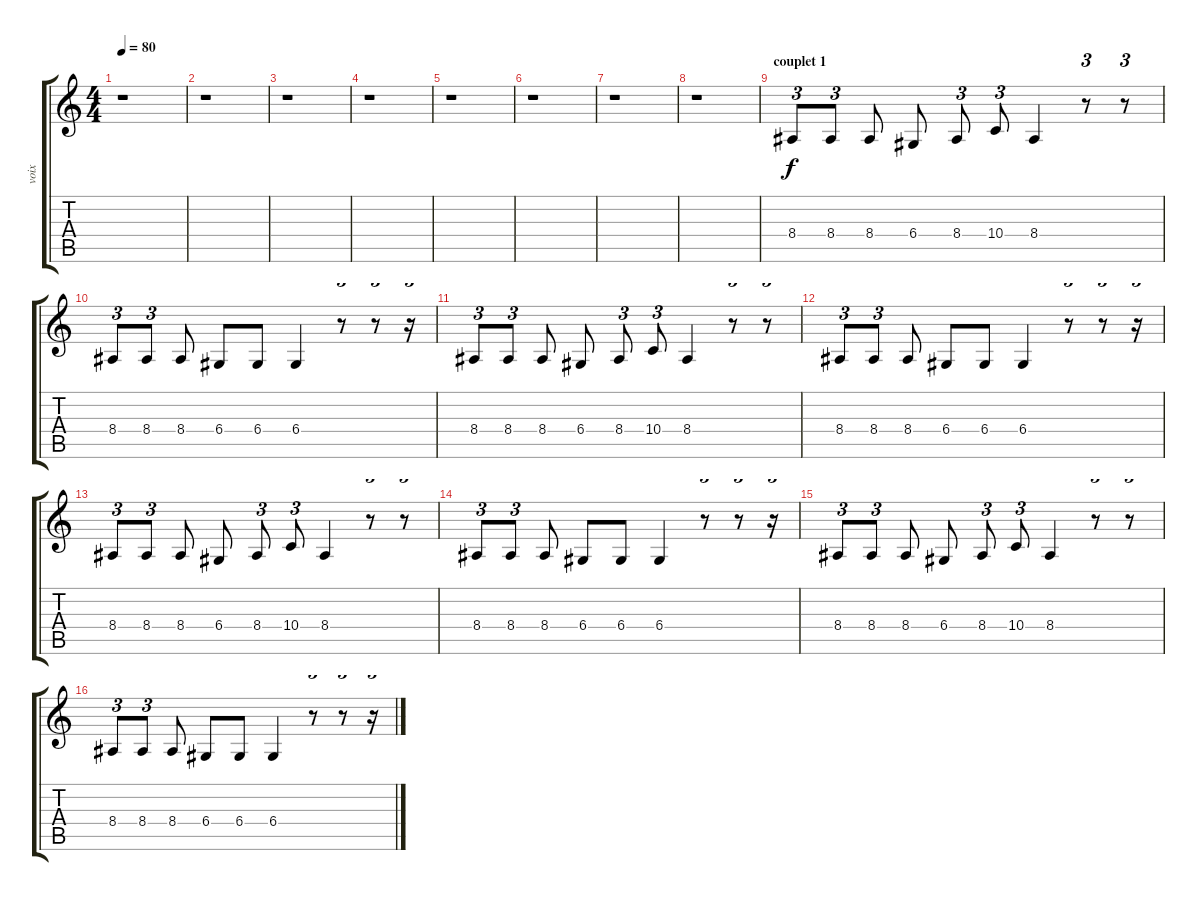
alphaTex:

\track ("voix" "voix") {instrument voiceoohs}
\staff {score tabs}
\tuning (E4 B3 G3 D3 A2 E2) {hide}
\ts (4 4)
\tempo 80
\clef g2
\ks c
r.1{dy f instrument voiceoohs} |
r.1 |
r.1 |
r.1 |
r.1 |
r.1 |
r.1 |
r.1 |
\section ("" "couplet 1")
8.4.8{tu (3 2)} 8.4.8{tu (3 2)} 8.4.8 6.4.8 8.4.8{tu (3 2)} 10.4.8{tu (3 2)} 8.4.4 r.8{tu (3 2)} r.8{tu (3 2)} |
8.4.8{tu (3 2)} 8.4.8{tu (3 2)} 8.4.8 6.4.8 6.4.8 6.4.4 r.8{tu (3 2)} r.8{tu (3 2)} r.16{tu (3 2)} |
8.4.8{tu (3 2)} 8.4.8{tu (3 2)} 8.4.8 6.4.8 8.4.8{tu (3 2)} 10.4.8{tu (3 2)} 8.4.4 r.8{tu (3 2)} r.8{tu (3 2)} |
8.4.8{tu (3 2)} 8.4.8{tu (3 2)} 8.4.8 6.4.8 6.4.8 6.4.4 r.8{tu (3 2)} r.8{tu (3 2)} r.16{tu (3 2)} |
8.4.8{tu (3 2)} 8.4.8{tu (3 2)} 8.4.8 6.4.8 8.4.8{tu (3 2)} 10.4.8{tu (3 2)} 8.4.4 r.8{tu (3 2)} r.8{tu (3 2)} |
8.4.8{tu (3 2)} 8.4.8{tu (3 2)} 8.4.8 6.4.8 6.4.8 6.4.4 r.8{tu (3 2)} r.8{tu (3 2)} r.16{tu (3 2)} |
8.4.8{tu (3 2)} 8.4.8{tu (3 2)} 8.4.8 6.4.8 8.4.8{tu (3 2)} 10.4.8{tu (3 2)} 8.4.4 r.8{tu (3 2)} r.8{tu (3 2)} |
8.4.8{tu (3 2)} 8.4.8{tu (3 2)} 8.4.8 6.4.8 6.4.8 6.4.4 r.8{tu (3 2)} r.8{tu (3 2)} r.16{tu (3 2)}
